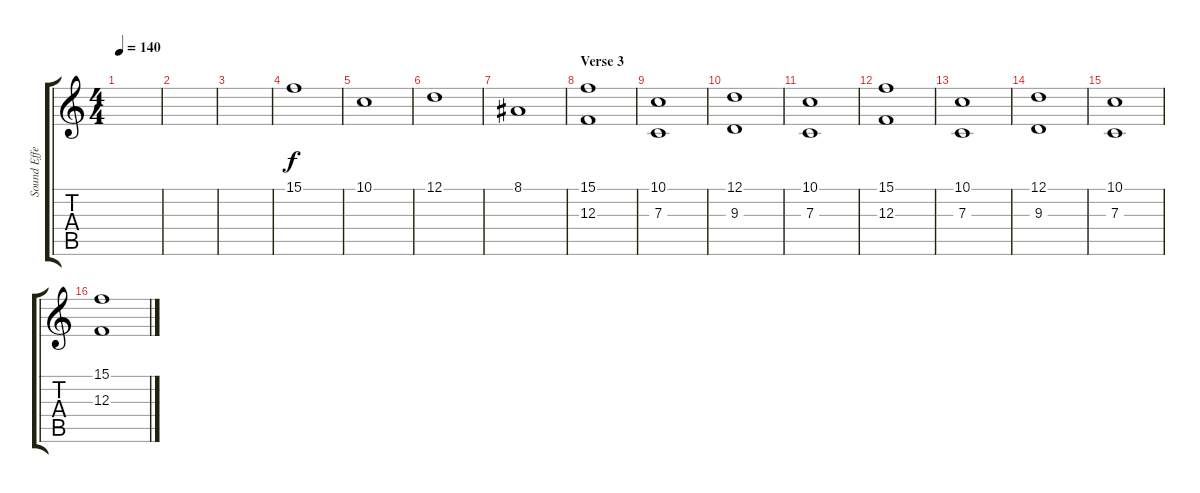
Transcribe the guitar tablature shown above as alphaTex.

\track ("Sound Effects" "Sound Effe") {instrument stringensemble1}
\staff {score tabs}
\tuning (D4 A3 F3 C3 G2 C2) {hide}
\ts (4 4)
\tempo 140
\clef g2
\ks c
|
|
|
15.1.1 |
10.1.1 |
12.1.1 |
8.1.1 |
\section ("" "Verse 3")
(15.1 12.3).1 |
(10.1 7.3).1 |
(12.1 9.3).1 |
(10.1 7.3).1 |
(15.1 12.3).1 |
(10.1 7.3).1 |
(12.1 9.3).1 |
(10.1 7.3).1 |
(15.1 12.3).1
